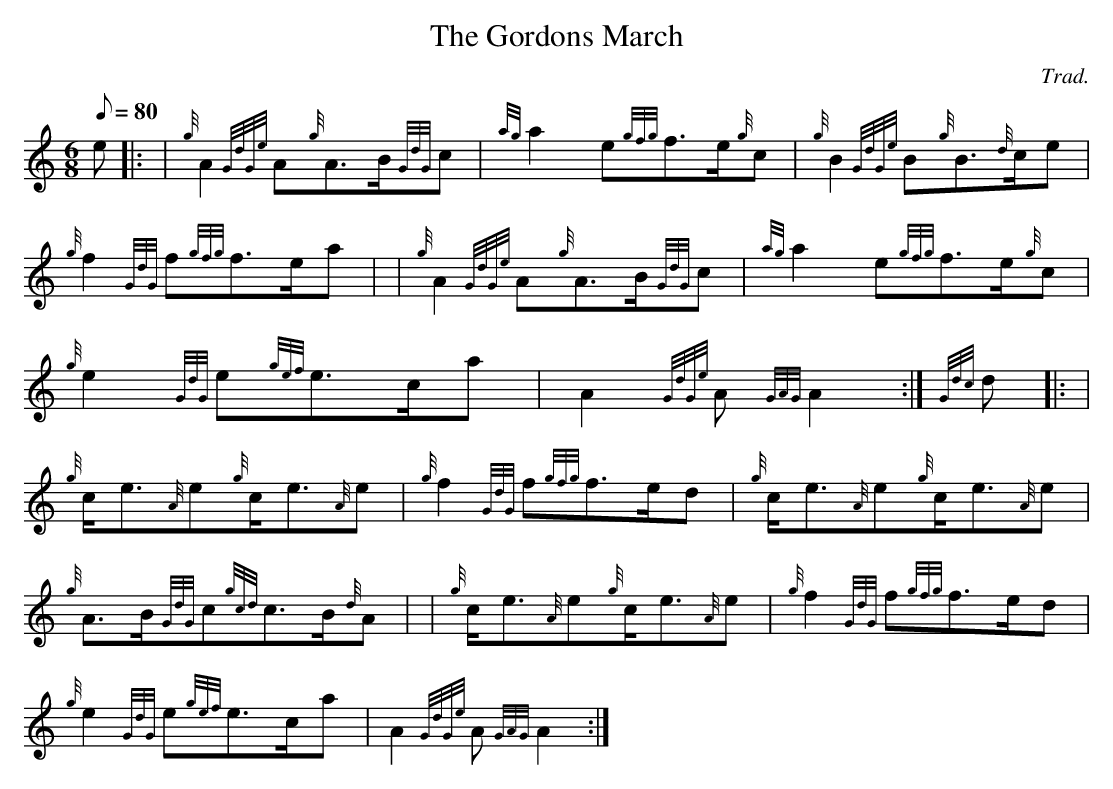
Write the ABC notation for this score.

X:1
T:The Gordons March
M:6/8
L:1/8
Q:80
C:Trad.
K:HP
e |: | \
{g}A2{GdGe}A{g}A3/2B/2{GdG}c | \
{ag}a2e{gfg}f3/2e/2{g}c | \
{g}B2{GdGe}B{g}B3/2{d}c/2e |
{g}f2{GdG}f{gfg}f3/2e/2a | | \
{g}A2{GdGe}A{g}A3/2B/2{GdG}c | \
{ag}a2e{gfg}f3/2e/2{g}c |
{g}e2{GdG}e{gef}e3/2c/2a | \
A2{GdGe}A{GAG}A2 :| \
{Gdc}d|: |
{g}c/2e3/2{A}e{g}c/2e3/2{A}e | \
{g}f2{GdG}f{gfg}f3/2e/2d | \
{g}c/2e3/2{A}e{g}c/2e3/2{A}e |
{g}A3/2B/2{GdG}c{gcd}c3/2B/2{d}A | | \
{g}c/2e3/2{A}e{g}c/2e3/2{A}e | \
{g}f2{GdG}f{gfg}f3/2e/2d |
{g}e2{GdG}e{gef}e3/2c/2a | \
A2{GdGe}A{GAG}A2 :|
